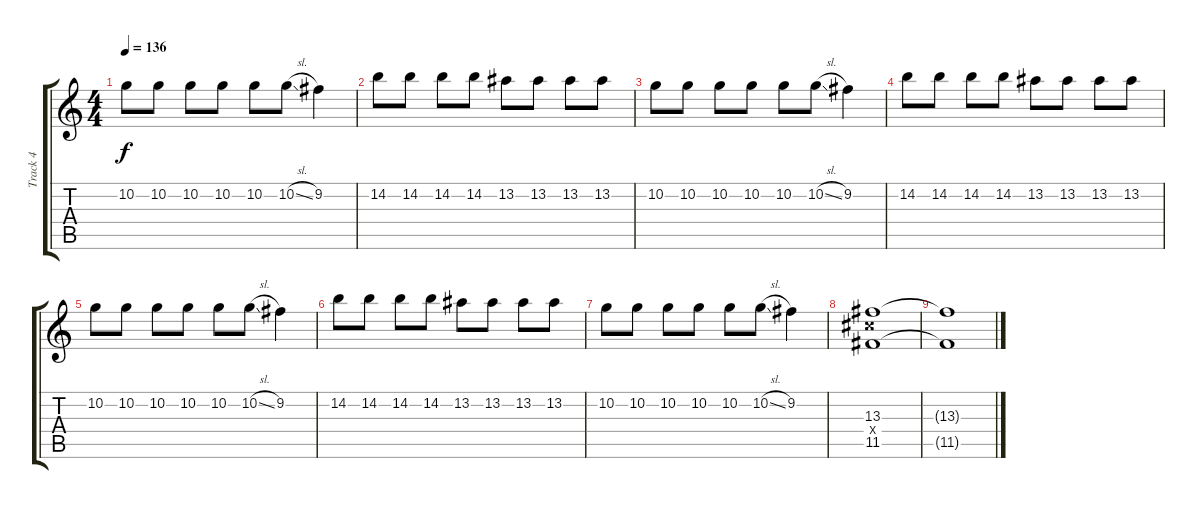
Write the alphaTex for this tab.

\track ("Track 4" "Track 4") {instrument distortionguitar}
\staff {score tabs}
\tuning (D4 A3 F3 C3 G2 D2) {hide}
\ts (4 4)
\tempo 136
\clef g2
\ks c
10.2.8{dy f} 10.2.8 10.2.8 10.2.8 10.2.8 10.2{sl}.8 9.2.4 |
14.2.8 14.2.8 14.2.8 14.2.8 13.2.8 13.2.8 13.2.8 13.2.8 |
10.2.8 10.2.8 10.2.8 10.2.8 10.2.8 10.2{sl}.8 9.2.4 |
14.2.8 14.2.8 14.2.8 14.2.8 13.2.8 13.2.8 13.2.8 13.2.8 |
10.2.8 10.2.8 10.2.8 10.2.8 10.2.8 10.2{sl}.8 9.2.4 |
14.2.8 14.2.8 14.2.8 14.2.8 13.2.8 13.2.8 13.2.8 13.2.8 |
10.2.8 10.2.8 10.2.8 10.2.8 10.2.8 10.2{sl}.8 9.2.4 |
(13.3 13.4{x} 11.5).1 |
(13.3{t} 11.5{t}).1
